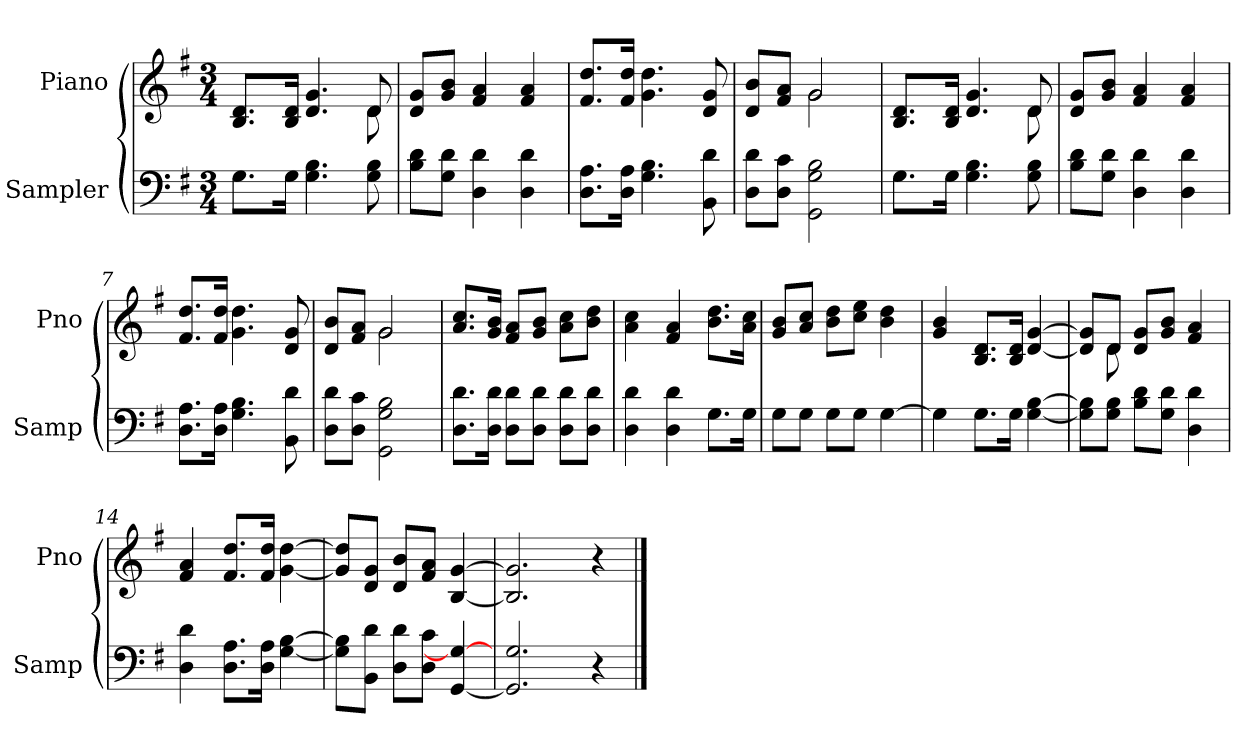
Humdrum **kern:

**kern	**kern
*part2	*part1
*staff2	*staff1
*I"Sampler	*I"Piano
*I'Samp	*I'Pno
*clefF4	*clefG2
*k[f#]	*k[f#]
*G:	*G:
*M3/4	*M3/4
=1	=1
*	*^
8.G\L	8.B/ 8.d/L	8ryy
*	*v	*v
16G\Jk	16B/ 16d/Jk
4.G\ 4.B\	4.d 4.g
*	*^
8G\ 8B\	8d/	8d
*	*v	*v
=2	=2
8B\ 8d\L	8d/ 8g/L
8G\ 8d\J	8g/ 8b/J
4D\ 4d\	4f# 4a
4D\ 4d\	4f# 4a
=3	=3
8.D\ 8.A\L	8.f#/ 8.dd/L
16D\ 16A\Jk	16f#/ 16dd/Jk
4.G\ 4.B\	4.g\ 4.dd\
8BB\ 8d\	8d/ 8g/
=4	=4
*	*^
8D\ 8d\L	8d/ 8b/L	4ryy
8D\ 8c\J	8f#/ 8a/J	.
2GG\ 2G\ 2B\	2g/	2g
=5	=5	=5
8.G\L	8.B/ 8.d/L	8ryy
*	*v	*v
16G\Jk	16B/ 16d/Jk
4.G\ 4.B\	4.d/ 4.g/
*	*^
8G\ 8B\	8d/	8d
*	*v	*v
=6	=6
8B\ 8d\L	8d/ 8g/L
8G\ 8d\J	8g/ 8b/J
4D\ 4d\	4f#/ 4a/
4D\ 4d\	4f#/ 4a/
=7	=7
8.D\ 8.A\L	8.f#/ 8.dd/L
16D\ 16A\Jk	16f#/ 16dd/Jk
4.G\ 4.B\	4.g\ 4.dd\
8BB\ 8d\	8d/ 8g/
=8	=8
*	*^
8D\ 8d\L	8d/ 8b/L	4ryy
8D\ 8c\J	8f#/ 8a/J	.
2GG\ 2G\ 2B\	2g/	2g
*	*v	*v
=9	=9
8.D\ 8.d\L	8.a/ 8.cc/L
16D\ 16d\Jk	16g/ 16b/Jk
8D\ 8d\L	8f#/ 8a/L
8D\ 8d\J	8g/ 8b/J
8D\ 8d\L	8a\ 8cc\L
8D\ 8d\J	8b\ 8dd\J
=10	=10
4D\ 4d\	4a\ 4cc\
4D\ 4d\	4f#/ 4a/
8.G\L	8.b\ 8.dd\L
16G\Jk	16a\ 16cc\Jk
=11	=11
8G\L	8g/ 8b/L
8G\J	8a/ 8cc/J
8G\L	8b\ 8dd\L
8G\J	8cc\ 8ee\J
[4G\	4b\ 4dd\
=12	=12
4G\]	4g/ 4b/
8.G\L	8.B/ 8.d/L
16G\Jk	16B/ 16d/Jk
[4G\ [4B\	[4d/ [4g/
=13	=13
*	*^
8G]\ 8B]\L	8d]/ 8g]/L	8ryy
8G\ 8B\J	8d/J	8d
8B\ 8d\L	8d/ 8g/L	2ryy
8G\ 8d\J	8g/ 8b/J	.
4D\ 4d\	4f#/ 4a/	.
*	*v	*v
=14	=14
4D\ 4d\	4f#/ 4a/
8.D\ 8.A\L	8.f#/ 8.dd/L
16D\ 16A\Jk	16f#/ 16dd/Jk
[4G\ [4B\	[4g\ [4dd\
=15	=15
8G]\ 8B]\L	8g]/ 8dd]/L
8BB\ 8d\J	8d/ 8g/J
8D\ 8d\L	8d/ 8b/L
8D\ 8c\J	8f#/ 8a/J
[4GG/ 4G/_	[4B/ [4g/
=16	=16
2.GG] 2.G	2.B] 2.g]
4r	4r
==	==
*-	*-
